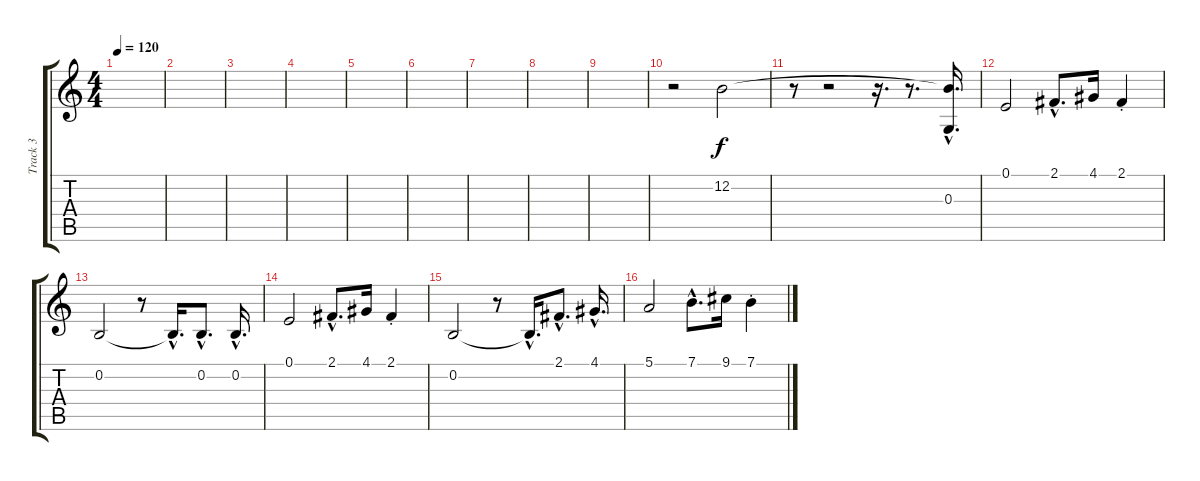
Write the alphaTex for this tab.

\track ("Track 3" "Track 3") {instrument stringensemble1}
\staff {score tabs}
\tuning (E4 B3 G3 D3 A2 E2) {hide}
\ts (4 4)
\tempo 120
\clef g2
\ks c
|
|
|
|
|
|
|
|
|
r.2{volume 0} 12.2.2{volume 13} |
r.8 r.2 r.16{d} r.8{d} (12.2{hac t} 0.3{hac}).16{d} |
0.1.2 2.1{hac}.8{d} 4.1.16 2.1{st}.4 |
0.2.2 r.8 0.2{hac t}.16{d} 0.2{hac}.8{d} 0.2{hac}.16{d} |
0.1.2 2.1{hac}.8{d} 4.1.16 2.1{st}.4 |
0.2.2 r.8 0.2{hac t}.16{d} 2.1{hac}.8{d} 4.1{hac}.16{d} |
5.1.2 7.1{hac}.8{d} 9.1.16 7.1{st}.4
